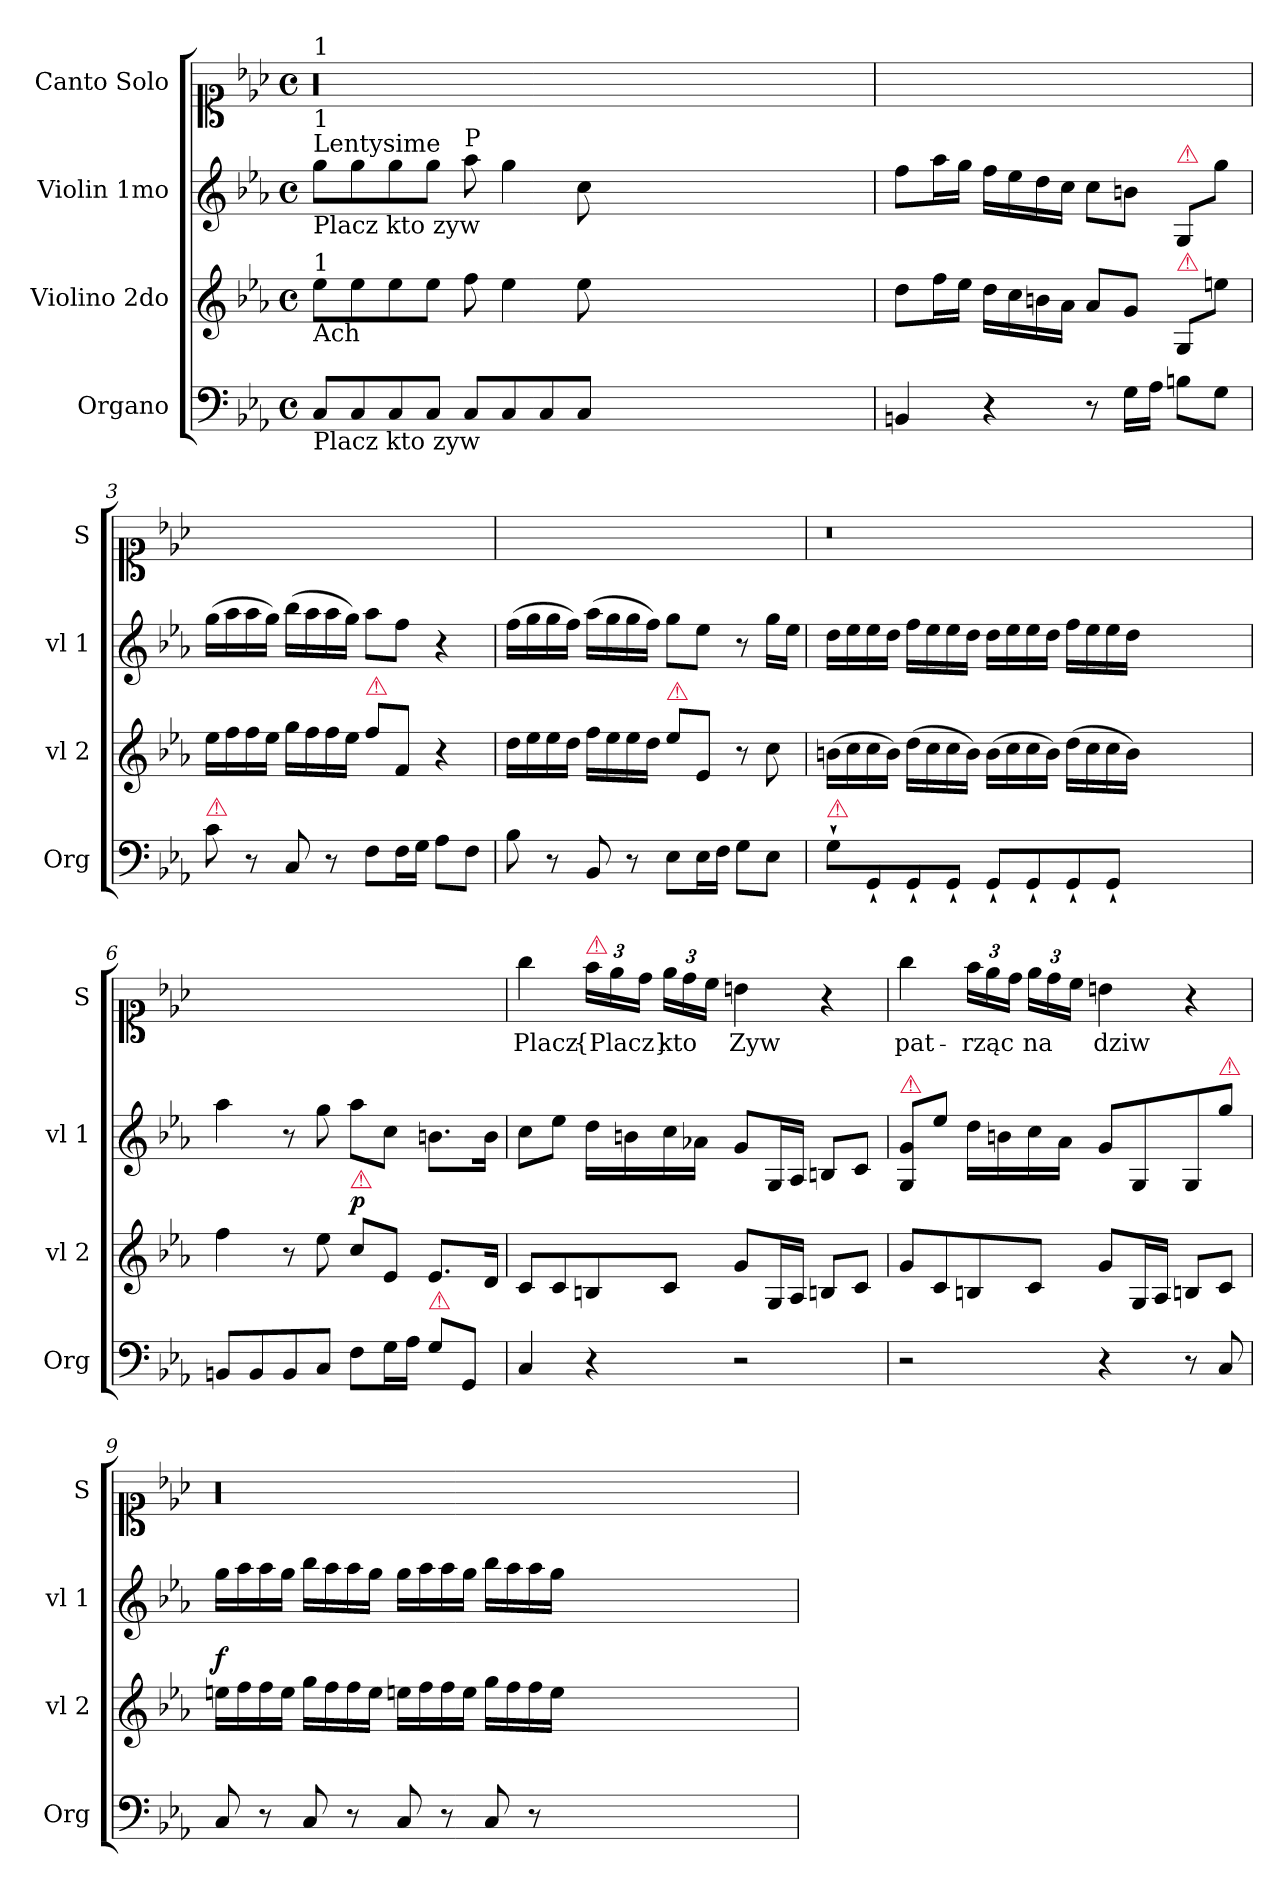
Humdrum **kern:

**kern	**kern	**dynam	**kern	**dynam	**kern	**text
*part4	*part3	*part3	*part2	*part2	*part1	*part1
*staff4	*staff3	*staff3	*staff2	*staff2	*staff1	*staff1
*I"Organo	*I"Violino 2do	*	*I"Violin 1mo	*	*I"Canto Solo	*
*I'Org	*I'vl 2	*	*I'vl 1	*	*I'S	*
*clefF4	*clefG2	*	*clefG2	*	*clefC1	*
*k[b-e-a-]	*k[b-e-a-]	*	*k[b-e-a-]	*	*k[b-e-a-]	*
*M4/4	*M4/4	*	*M4/4	*	*M4/4	*
*met(c)	*met(c)	*	*met(c)	*	*met(c)	*
=1	=1	=1	=1	=1	=1	=1
!	!	!	!	!	!LO:TX:a:t=1	!
!	!	!	!LO:TX:a:t=Lentysime	!	!	!
!	!	!	!LO:TX:a:t=1	!	!	!
!	!	!	!LO:TX:b:t=Placz kto zyw	!	!	!
!	!LO:TX:a:t=1	!	!	!	!	!
!	!LO:TX:b:t=Ach	!	!	!	!	!
!LO:TX:b:t=Placz kto zyw	!	!	!	!	!	!
8C/L	8ee-\L	.	8gg\L	.	00r	.
8C/	8ee-\	.	8gg\	.	.	.
8C/	8ee-\	.	8gg\	.	.	.
8C/J	8ee-\J	.	8gg\J	.	.	.
!	!	!	!LO:TX:a:t=P	!	!	!
8C/L	8ff\	.	8aa-\	.	.	.
8C/	4ee-\	.	4gg\	.	.	.
8C/	.	.	.	.	.	.
8C/J	8ee-\	.	8cc\	.	.	.
0.ryy	0.ryy	.	0.ryy	.	.	.
=2	=2	=2	=2	=2	=2	=2
4BBn/	8dd\L	.	8ff\L	.	1ryy	.
.	16ff\L	.	16aa-\L	.	.	.
.	16ee-\JJ	.	16gg\JJ	.	.	.
4r	16dd\LL	.	16ff\LL	.	.	.
.	16cc\	.	16ee-\	.	.	.
.	16bn\	.	16dd\	.	.	.
.	16a-\JJ	.	16cc\JJ	.	.	.
8r	8a-/L	.	8cc\L	.	.	.
16G\LL	8g/J	.	8bn\J	.	.	.
16A-\JJ	.	.	.	.	.	.
!	!	!	!LO:TX:a:color=crimson:t=⚠	!	!	!
!	!LO:TX:a:color=crimson:t=⚠	!	!	!	!	!
8Bn\L	8G/L	.	8G/L	.	.	.
8G\J	8een\J	.	8gg\J	.	.	.
=3	=3	=3	=3	=3	=3	=3
!LO:TX:a:color=crimson:t=⚠	!	!	!	!	!	!
8c\	16ee-\LL	.	(16gg\LL	.	1ryy	.
.	16ff\	.	16aa-\	.	.	.
8r	16ff\	.	16aa-\	.	.	.
.	16ee-\JJ	.	16gg\JJ)	.	.	.
8C/	16gg\LL	.	(16bb-\LL	.	.	.
.	16ff\	.	16aa-\	.	.	.
8r	16ff\	.	16aa-\	.	.	.
.	16ee-\JJ	.	16gg\JJ)	.	.	.
!	!LO:TX:a:color=crimson:t=⚠	!	!	!	!	!
8F\L	8ff\L	.	8aa-\L	.	.	.
16F\L	8f/J	.	8ff\J	.	.	.
16G\JJ	.	.	.	.	.	.
8A-\L	4r	.	4r	.	.	.
8F\J	.	.	.	.	.	.
=4	=4	=4	=4	=4	=4	=4
8B-\	16dd\LL	.	(16ff\LL	.	1ryy	.
.	16ee-\	.	16gg\	.	.	.
8r	16ee-\	.	16gg\	.	.	.
.	16dd\JJ	.	16ff\JJ)	.	.	.
8BB-/	16ff\LL	.	(16aa-\LL	.	.	.
.	16ee-\	.	16gg\	.	.	.
8r	16ee-\	.	16gg\	.	.	.
.	16dd\JJ	.	16ff\JJ)	.	.	.
!	!LO:TX:a:color=crimson:t=⚠	!	!	!	!	!
8E-\L	8ee-\L	.	8gg\L	.	.	.
16E-\L	8e-/J	.	8ee-\J	.	.	.
16F\JJ	.	.	.	.	.	.
8G\L	8r	.	8r	.	.	.
8E-\J	8cc\	.	16gg\LL	.	.	.
.	.	.	16ee-\JJ	.	.	.
=5	=5	=5	=5	=5	=5	=5
!LO:TX:a:color=crimson:t=⚠	!	!	!	!	!	!
8G`\L	(16bn\LL	.	16dd\LL	.	0r	.
.	16cc\	.	16ee-\	.	.	.
8GG`/	16cc\	.	16ee-\	.	.	.
.	16b\JJ)	.	16dd\JJ	.	.	.
8GG`/	(16dd\LL	.	16ff\LL	.	.	.
.	16cc\	.	16ee-\	.	.	.
8GG`/J	16cc\	.	16ee-\	.	.	.
.	16b\JJ)	.	16dd\JJ	.	.	.
8GG`/L	(16b\LL	.	16dd\LL	.	.	.
.	16cc\	.	16ee-\	.	.	.
8GG`/	16cc\	.	16ee-\	.	.	.
.	16b\JJ)	.	16dd\JJ	.	.	.
8GG`/	(16dd\LL	.	16ff\LL	.	.	.
.	16cc\	.	16ee-\	.	.	.
8GG`/J	16cc\	.	16ee-\	.	.	.
.	16b\JJ)	.	16dd\JJ	.	.	.
1ryy	1ryy	.	1ryy	.	.	.
=6	=6	=6	=6	=6	=6	=6
8BBn/L	4ff\	.	4aa-\	.	1ryy	.
8BB/	.	.	.	.	.	.
8BB/	8r	.	8r	.	.	.
8C/J	8ee-\	.	8gg\	.	.	.
!	!LO:TX:a:color=crimson:t=⚠	!	!	!	!	!
!	!	!LO:DY:a	!	!	!	!
8F\L	8cc\L	p	8aa-\L	.	.	.
16G\L	8e-/J	.	8cc\J	.	.	.
16A-\JJ	.	.	.	.	.	.
!LO:TX:a:color=crimson:t=⚠	!	!	!	!	!	!
8G\L	8.e-/L	.	8.bn\L	.	.	.
8GG/J	.	.	.	.	.	.
.	16d/Jk	.	16b\Jk	.	.	.
=7	=7	=7	=7	=7	=7	=7
4C/	8c/L	.	8cc\L	.	4gg\	Placz
.	8c/	.	8ee-\J	.	.	.
!	!	!	!	!	!LO:TX:a:color=crimson:t=⚠	!
!	!	!	!	!LO:DY:a	!	!
4r	8Bn/	.	16dd\LL	piano	24ff\LL	{Placz}
.	.	.	.	.	24ee-\	.
.	.	.	16bn\	.	.	.
.	.	.	.	.	24dd\JJ	.
.	8c/J	.	16cc\	.	24ee-\LL	kto
.	.	.	.	.	24dd\	.
.	.	.	16a-X\JJ	.	.	.
.	.	.	.	.	24cc\JJ	.
2r	8g/L	.	8g/L	.	4bn\	Zyw
.	16G/L	.	16G/L	.	.	.
.	16A-/JJ	.	16A-/JJ	.	.	.
.	8Bn/L	.	8Bn/L	.	4r	.
.	8c/J	.	8c/J	.	.	.
=8	=8	=8	=8	=8	=8	=8
!	!	!	!LO:TX:a:color=crimson:t=⚠	!	!	!
2r	8g/L	.	8G/ 8g/L	.	4gg\	pat-
.	8c/	.	8ee-\J	.	.	.
.	8Bn/	.	16dd\LL	.	24ff\LL	-rząc
.	.	.	.	.	24ee-\	.
.	.	.	16bn\	.	.	.
.	.	.	.	.	24dd\JJ	.
.	8c/J	.	16cc\	.	24ee-\LL	na
.	.	.	.	.	24dd\	.
.	.	.	16a-\JJ	.	.	.
.	.	.	.	.	24cc\JJ	.
4r	8g/L	.	8g/L	.	4bn\	dziw
.	16G/L	.	8G/	.	.	.
.	16A-/JJ	.	.	.	.	.
8r	8Bn/L	.	8G/	.	4r	.
!	!	!	!LO:TX:a:color=crimson:t=⚠	!	!	!
8C/	8c/J	.	8gg\J	.	.	.
=9	=9	=9	=9	=9	=9	=9
!	!	!LO:DY:a	!	!LO:DY:a	!	!
8C/	16een\LL	f	16gg\LL	for	00r	.
.	16ff\	.	16aa-\	.	.	.
8r	16ff\	.	16aa-\	.	.	.
.	16ee\JJ	.	16gg\JJ	.	.	.
8C/	16gg\LL	.	16bb-\LL	.	.	.
.	16ff\	.	16aa-\	.	.	.
8r	16ff\	.	16aa-\	.	.	.
.	16ee\JJ	.	16gg\JJ	.	.	.
8C/	16een\LL	.	16gg\LL	.	.	.
.	16ff\	.	16aa-\	.	.	.
8r	16ff\	.	16aa-\	.	.	.
.	16ee\JJ	.	16gg\JJ	.	.	.
8C/	16gg\LL	.	16bb-\LL	.	.	.
.	16ff\	.	16aa-\	.	.	.
8r	16ff\	.	16aa-\	.	.	.
.	16ee\JJ	.	16gg\JJ	.	.	.
0.ryy	0.ryy	.	0.ryy	.	.	.
=	=	=	=	=	=	=
*-	*-	*-	*-	*-	*-	*-
